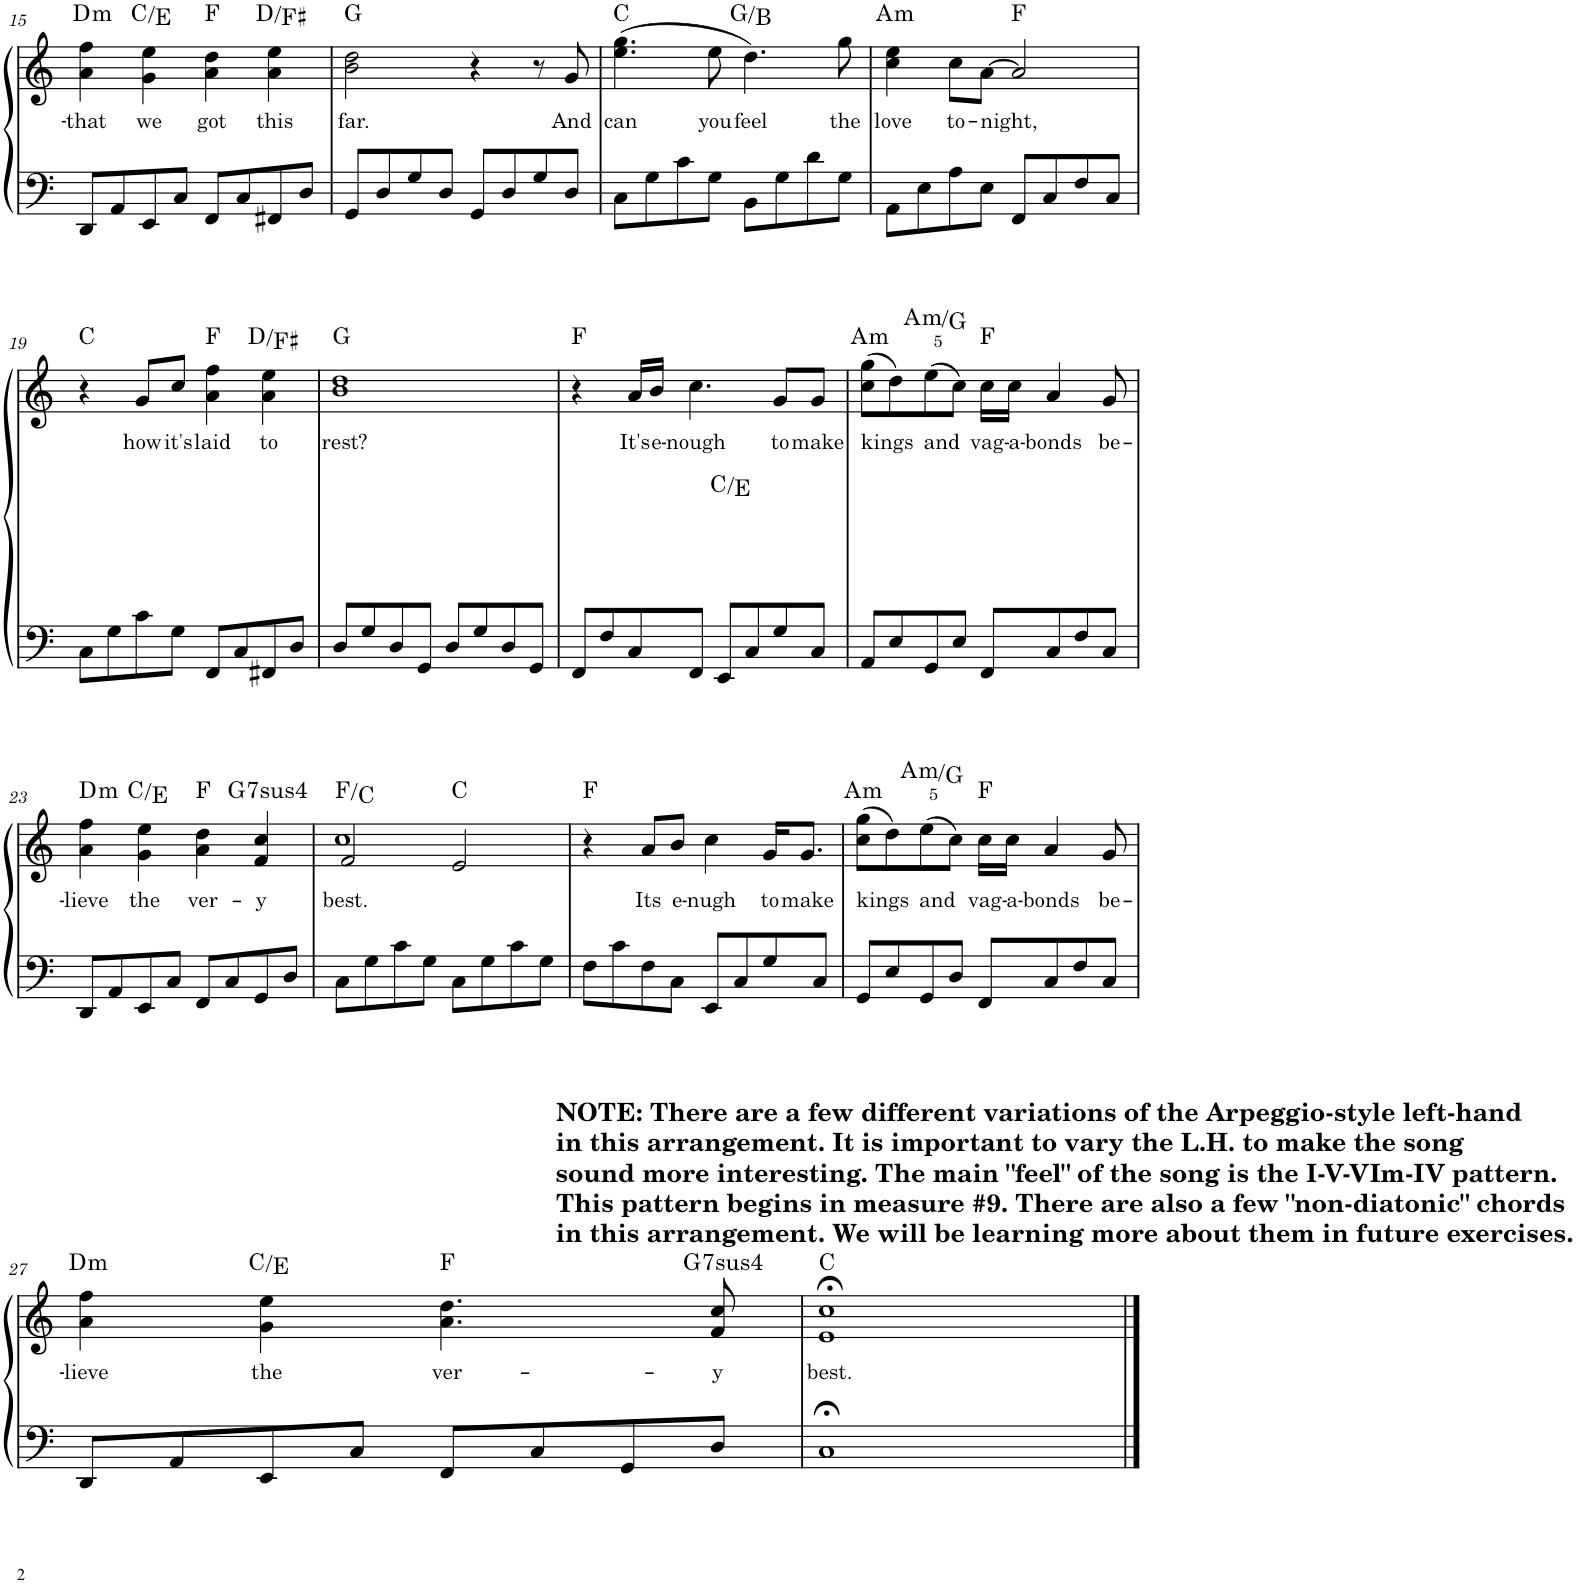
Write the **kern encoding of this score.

**kern	**kern	**text	**harte
*part1	*part1	*part1	*part1
*staff2	*staff1	*staff1	*
*I"Piano	*	*	*
*I'Pno.	*	*	*
!!LO:PB:g=z
*clefF4	*clefG2	*	*
*k[]	*k[]	*	*
*M4/4	*M4/4	*	*
=15	=15	=15	=15
!	!	!LO:LY:b	!LO:H:kt=m
8DD/L	4a\ 4ff\	-that	D:min
8AA/	.	.	.
!	!	!LO:LY:b	!
8EE/	4g\ 4ee\	we	C:maj/3
8C/J	.	.	.
!	!	!LO:LY:b	!
8FF/L	4a\ 4dd\	got	F:maj
8C/	.	.	.
!	!	!LO:LY:b	!
8FF#X/	4a\ 4ee\	this	D:maj/3
8D/J	.	.	.
=16	=16	=16	=16
!	!	!LO:LY:b	!
8GG/L	2b\ 2dd\	far.	G:maj
8D/	.	.	.
8G/	.	.	.
8D/J	.	.	.
8GG/L	4r	.	.
8D/	.	.	.
8G/	8r	.	.
!	!	!LO:LY:b	!
8D/J	8g/	And	.
=17	=17	=17	=17
!	!	!LO:LY:b	!
8C\L	(4.ee\ 4.gg\	can	C:maj
8G\	.	.	.
8c\	.	.	.
!	!	!LO:LY:b	!
8G\J	8ee\	you	.
!	!	!LO:LY:b	!
8BB\L	4.dd\)	feel	G:maj/3
8G\	.	.	.
8d\	.	.	.
!	!	!LO:LY:b	!
8G\J	8gg\	the	.
=18	=18	=18	=18
!	!	!LO:LY:b	!LO:H:kt=m
8AA\L	4cc\ 4ee\	love	A:min
8E\	.	.	.
!	!	!LO:LY:b	!
8A\	8cc\L	to-	.
!	!	!LO:LY:b	!
8E\J	[8a\J	-night,	.
8FF/L	2a/]	.	F:maj
8C/	.	.	.
8F/	.	.	.
8C/J	.	.	.
!!LO:LB:g=z
=19	=19	=19	=19
8C\L	4r	.	C:maj
8G\	.	.	.
!	!	!LO:LY:b	!
8c\	8g/L	how	.
!	!	!LO:LY:b	!
8G\J	8cc/J	it's	.
!	!	!LO:LY:b	!
8FF/L	4a\ 4ff\	laid	F:maj
8C/	.	.	.
!	!	!LO:LY:b	!
8FF#X/	4a\ 4ee\	to	D:maj/3
8D/J	.	.	.
=20	=20	=20	=20
!	!	!LO:LY:b	!
8D/L	1b 1dd	rest?	G:maj
8G/	.	.	.
8D/	.	.	.
8GG/J	.	.	.
8D/L	.	.	.
8G/	.	.	.
8D/	.	.	.
8GG/J	.	.	.
=21	=21	=21	=21
*	*^	*	*
8FF/L	4r	2ryy	.	F:maj
8F/	.	.	.	.
!	!	!	!LO:LY:b	!
8C/	16a/LL	.	It's	.
!	!	!	!LO:LY:b	!
.	16b/JJ	.	e-	.
!	!	!	!LO:LY:b	!
8FF/J	4.cc\	.	-nough	.
8EE/L	.	2ryy	.	C:maj/3
8C/	.	.	.	.
!	!	!	!LO:LY:b	!
8G/	8g/L	.	to	.
!	!	!	!LO:LY:b	!
8C/J	8g/J	.	make	.
=22	=22	=22	=22	=22
!	!	!	!LO:LY:b	!LO:H:kt=m
*	*v	*v	*	*
8AA/L	(8cc\ 8gg\L	kings	A:min
8E/	8dd\)	.	.
!	!	!LO:LY:b	!LO:H:kt=m
8GG/	(8ee\	and	A:min/b7
8E/J	8cc\J)	.	.
!	!	!LO:LY:b	!
8FF/L	16cc\LL	vag-	F:maj
!	!	!LO:LY:b	!
.	16cc\JJ	-a-	.
!	!	!LO:LY:b	!
8C/	4a/	-bonds	.
8F/	.	.	.
!	!	!LO:LY:b	!
8C/J	8g/	be-	.
!!LO:LB:g=z
=23	=23	=23	=23
!	!	!LO:LY:b	!LO:H:kt=m
8DD/L	4a\ 4ff\	-lieve	D:min
8AA/	.	.	.
!	!	!LO:LY:b	!
8EE/	4g\ 4ee\	the	C:maj/3
8C/J	.	.	.
!	!	!LO:LY:b	!
8FF/L	4a\ 4dd\	ver-	F:maj
8C/	.	.	.
!	!	!LO:LY:b	!LO:H:kt=74
8GG/	4fn/ 4cc/	-y	G:sus4(7)
8D/J	.	.	.
=24	=24	=24	=24
!	!	!LO:LY:b	!
*	*^	*	*
8C\L	2f/	1cc	best.	F:maj/5
8G\	.	.	.	.
8c\	.	.	.	.
8G\J	.	.	.	.
8C\L	2e/	.	.	C:maj
8G\	.	.	.	.
8c\	.	.	.	.
8G\J	.	.	.	.
*	*v	*v	*	*
=25	=25	=25	=25
8F\L	4r	.	F:maj
8c\	.	.	.
!	!	!LO:LY:b	!
8F\	8a/L	Its	.
!	!	!LO:LY:b	!
8C\J	8b/J	e-	.
!LO:TX:b:B:t=NOTE&colon; There are a few different variations of the Arpeggio-style left-hand	!	!	!
!LO:TX:b:t=in this arrangement. It is important to vary the L.H. to make the song	!	!	!
!LO:TX:b:t=sound more interesting. The main "feel" of the song is the I-V-VIm-IV pattern.	!	!	!
!LO:TX:b:t=This pattern begins in measure #9. There are also a few "non-diatonic" chords	!	!	!
!LO:TX:b:t=in this arrangement. We will be learning more about them in future exercises.	!	!	!
!	!	!LO:LY:b	!
8EE/L	4cc\	-nugh	.
8C/	.	.	.
!	!	!LO:LY:b	!
8G/	16g/KL	to	.
!	!	!LO:LY:b	!
.	8.g/J	make	.
8C/J	.	.	.
=26	=26	=26	=26
!	!	!LO:LY:b	!LO:H:kt=m
8GG/L	(8cc\ 8gg\L	kings	A:min
8E/	8dd\)	.	.
!	!	!LO:LY:b	!LO:H:kt=m
8GG/	(8ee\	and	A:min/b7
8D/J	8cc\J)	.	.
!	!	!LO:LY:b	!
8FF/L	16cc\LL	vag-	F:maj
!	!	!LO:LY:b	!
.	16cc\JJ	-a-	.
!	!	!LO:LY:b	!
8C/	4a/	-bonds	.
8F/	.	.	.
!	!	!LO:LY:b	!
8C/J	8g/	be-	.
!!LO:LB:g=z
=27	=27	=27	=27
!	!	!LO:LY:b	!LO:H:kt=m
8DD/L	4a\ 4ff\	-lieve	D:min
8AA/	.	.	.
!	!	!LO:LY:b	!
8EE/	4g\ 4ee\	the	C:maj/3
8C/J	.	.	.
!	!	!LO:LY:b	!
8FF/L	4.a\ 4.dd\	ver-	F:maj
8C/	.	.	.
8GG/	.	.	.
!	!	!LO:LY:b	!LO:H:kt=74
8D/J	8fn/ 8cc/	-y	G:sus4(7)
=28	=28	=28	=28
!	!	!LO:LY:b	!
1C;<	1e;< 1cc;<	best.	C:maj
==	==	==	==
*-	*-	*-	*-
